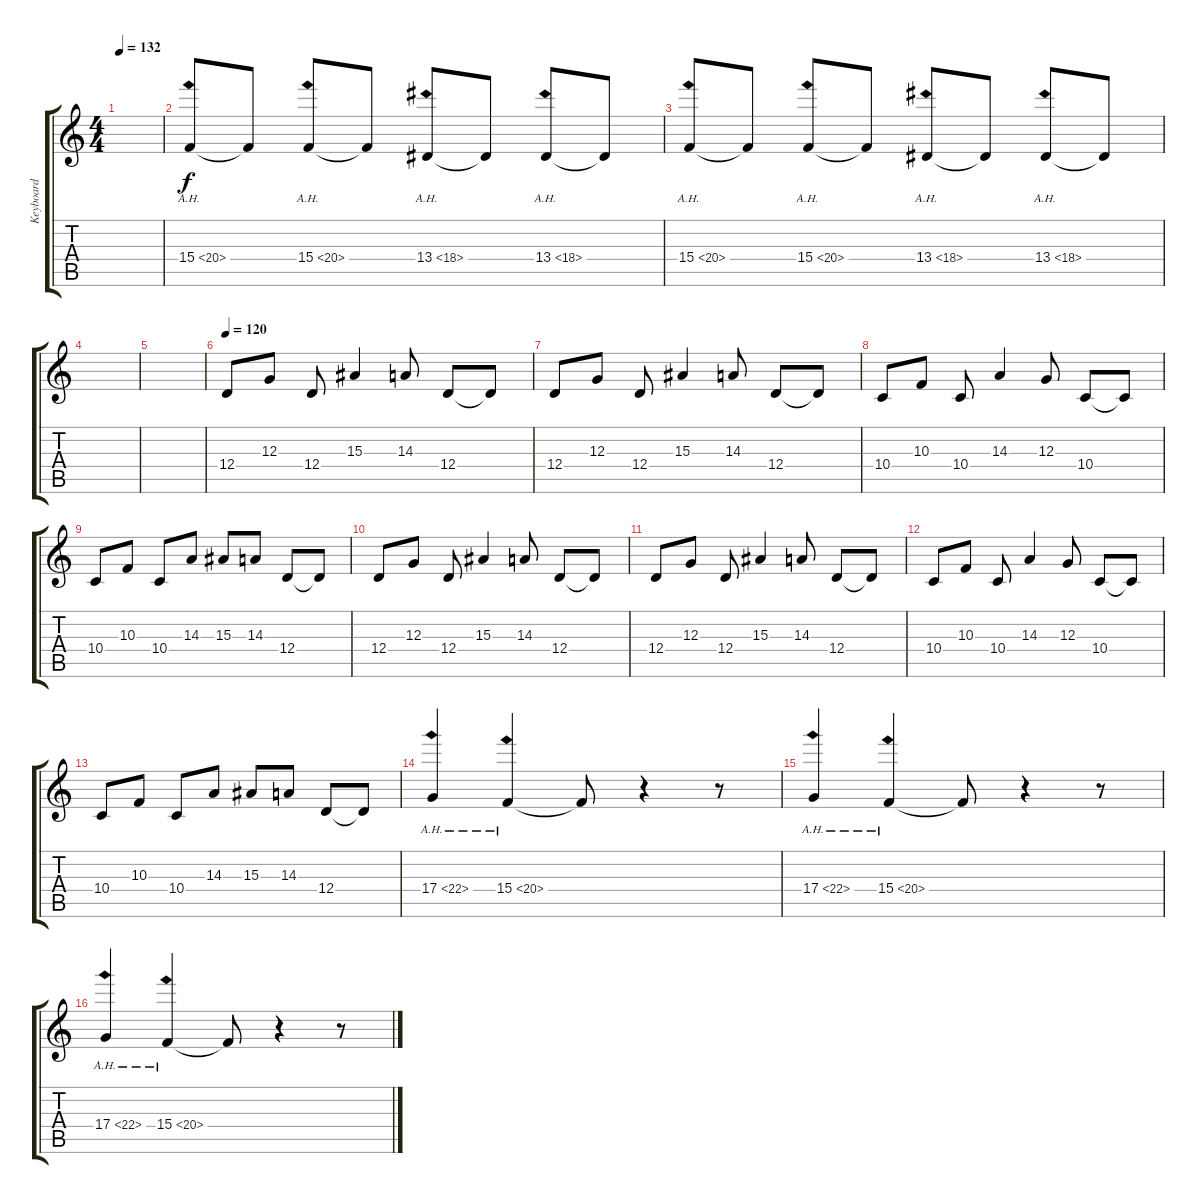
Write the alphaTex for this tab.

\track ("Keyboard" "Keyboard") {instrument lead1square}
\staff {score tabs}
\tuning (E4 B3 G3 D3 A2 E2) {hide}
\ts (4 4)
\tempo 132
\clef g2
\ks c
|
15.4{ah 5}.8 15.4{t}.8 15.4{ah 5}.8 15.4{t}.8 13.4{ah 5}.8 13.4{t}.8 13.4{ah 5}.8 13.4{t}.8 |
15.4{ah 5}.8 15.4{t}.8 15.4{ah 5}.8 15.4{t}.8 13.4{ah 5}.8 13.4{t}.8 13.4{ah 5}.8 13.4{t}.8 |
|
|
\tempo 120
12.4.8{volume 15} 12.3.8 12.4.8 15.3.4 14.3.8 12.4.8 12.4{t}.8 |
12.4.8 12.3.8 12.4.8 15.3.4 14.3.8 12.4.8 12.4{t}.8 |
10.4.8 10.3.8 10.4.8 14.3.4 12.3.8 10.4.8 10.4{t}.8 |
10.4.8 10.3.8 10.4.8 14.3.8 15.3.8 14.3.8 12.4.8 12.4{t}.8 |
12.4.8 12.3.8 12.4.8 15.3.4 14.3.8 12.4.8 12.4{t}.8 |
12.4.8 12.3.8 12.4.8 15.3.4 14.3.8 12.4.8 12.4{t}.8 |
10.4.8 10.3.8 10.4.8 14.3.4 12.3.8 10.4.8 10.4{t}.8 |
10.4.8 10.3.8 10.4.8 14.3.8 15.3.8 14.3.8 12.4.8 12.4{t}.8 |
17.4{ah 5}.4 15.4{ah 5}.4 15.4{t}.8 r.4 r.8 |
17.4{ah 5}.4 15.4{ah 5}.4 15.4{t}.8 r.4 r.8 |
17.4{ah 5}.4 15.4{ah 5}.4 15.4{t}.8 r.4 r.8
